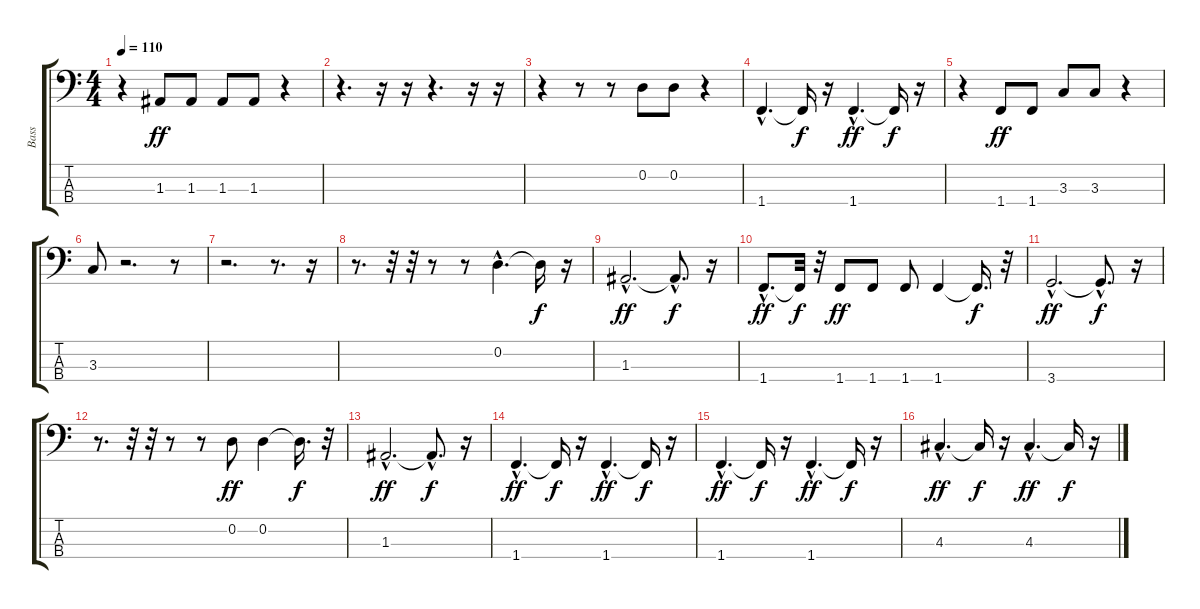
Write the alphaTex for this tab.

\track ("Bass" "Bass") {instrument electricbassfinger}
\staff {score tabs}
\tuning (G2 D2 A1 E1) {hide}
\ts (4 4)
\tempo 110
\clef f4
\ks c
r.4{dy f} 1.3.8{dy ff} 1.3.8 1.3.8 1.3.8 r.4 |
r.4{d} r.16 r.16 r.4{d} r.16 r.16 |
r.4 r.8 r.8 0.2.8 0.2.8 r.4 |
1.4{hac}.4{d} 1.4{t}.16{dy f} r.16 1.4{hac}.4{d dy ff} 1.4{t}.16{dy f} r.16 |
r.4 1.4.8{dy ff} 1.4.8 3.3.8 3.3.8 r.4 |
3.3.8 r.2{d} r.8 |
r.2{d} r.8{d} r.16 |
r.8{d} r.32 r.32 r.8 r.8 0.2{hac}.4{d} 0.2{t}.16{dy f} r.16 |
1.3{hac}.2{d dy ff} 1.3{hac t}.8{d dy f} r.16 |
1.4{hac}.8{d dy ff} 1.4{t}.32{dy f} r.32 1.4.8{dy ff} 1.4.8 1.4.8 1.4.4 1.4{t}.16{d dy f} r.32 |
3.4{hac}.2{d dy ff} 3.4{hac t}.8{d dy f} r.16 |
r.8{d} r.32 r.32 r.8 r.8 0.2.8{dy ff} 0.2.4 0.2{t}.16{d dy f} r.32 |
1.3{hac}.2{d dy ff} 1.3{hac t}.8{d dy f} r.16 |
1.4{hac}.4{d dy ff} 1.4{t}.16{dy f} r.16 1.4{hac}.4{d dy ff} 1.4{t}.16{dy f} r.16 |
1.4{hac}.4{d dy ff} 1.4{t}.16{dy f} r.16 1.4{hac}.4{d dy ff} 1.4{t}.16{dy f} r.16 |
4.3{hac}.4{d dy ff} 4.3{t}.16{dy f} r.16 4.3{hac}.4{d dy ff} 4.3{t}.16{dy f} r.16
